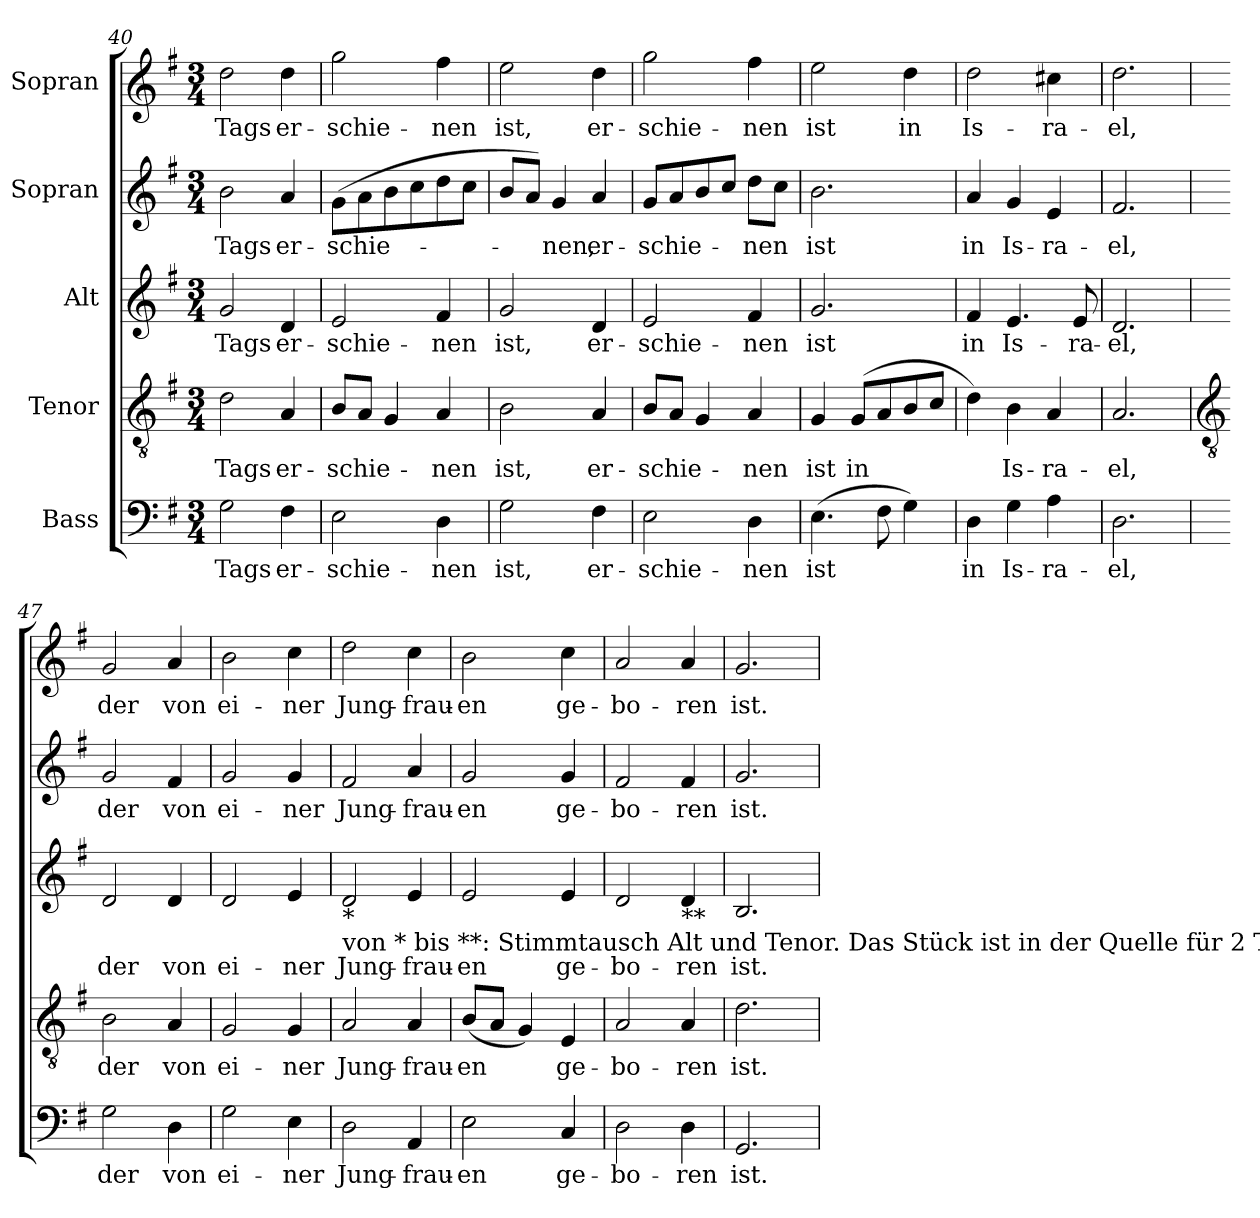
**kern	**text	**kern	**text	**kern	**text	**kern	**text	**kern	**text
*part5	*part5	*part4	*part4	*part3	*part3	*part2	*part2	*part1	*part1
*staff5	*staff5	*staff4	*staff4	*staff3	*staff3	*staff2	*staff2	*staff1	*staff1
*I"Bass	*	*I"Tenor	*	*I"Alt	*	*I"Sopran	*	*I"Sopran	*
!!LO:LB:g=z
*clefF4	*	*clefGv2	*	*clefG2	*	*clefG2	*	*clefG2	*
*k[f#]	*	*k[f#]	*	*k[f#]	*	*k[f#]	*	*k[f#]	*
*G:	*	*G:	*	*G:	*	*G:	*	*G:	*
*M3/4	*	*M3/4	*	*M3/4	*	*M3/4	*	*M3/4	*
=40	=40	=40	=40	=40	=40	=40	=40	=40	=40
!	!LO:LY:b	!	!LO:LY:b	!	!LO:LY:b	!	!LO:LY:b	!	!LO:LY:b
2G	Tags	2d	Tags	2g	Tags	2b	Tags	2dd	Tags
!	!LO:LY:b	!	!LO:LY:b	!	!LO:LY:b	!	!LO:LY:b	!	!LO:LY:b
4F#	er-	4A	er-	4d	er-	4a	er-	4dd	er-
=41	=41	=41	=41	=41	=41	=41	=41	=41	=41
!	!LO:LY:b	!	!LO:LY:b	!	!LO:LY:b	!	!LO:LY:b	!	!LO:LY:b
2E	-schie-	8BL	-schie-	2e	-schie-	(>8gL	-schie-	2gg	-schie-
.	.	8AJ	.	.	.	8a	.	.	.
.	.	4G	.	.	.	8b	.	.	.
.	.	.	.	.	.	8cc	.	.	.
!	!LO:LY:b	!	!LO:LY:b	!	!LO:LY:b	!	!	!	!LO:LY:b
4D	-nen	4A	-nen	4f#	-nen	8dd	.	4ff#	-nen
.	.	.	.	.	.	8ccJ	.	.	.
=42	=42	=42	=42	=42	=42	=42	=42	=42	=42
!	!LO:LY:b	!	!LO:LY:b	!	!LO:LY:b	!	!	!	!LO:LY:b
2G	ist,	2B	ist,	2g	ist,	8bL	.	2ee	ist,
.	.	.	.	.	.	8aJ)	.	.	.
!	!	!	!	!	!	!	!LO:LY:b	!	!
.	.	.	.	.	.	4g	-nen,	.	.
!	!LO:LY:b	!	!LO:LY:b	!	!LO:LY:b	!	!LO:LY:b	!	!LO:LY:b
4F#	er-	4A	er-	4d	er-	4a	er-	4dd	er-
=43	=43	=43	=43	=43	=43	=43	=43	=43	=43
!	!LO:LY:b	!	!LO:LY:b	!	!LO:LY:b	!	!LO:LY:b	!	!LO:LY:b
2E	-schie-	8BL	-schie-	2e	-schie-	8gL	-schie-	2gg	-schie-
.	.	8AJ	.	.	.	8a	.	.	.
.	.	4G	.	.	.	8b	.	.	.
.	.	.	.	.	.	8ccJ	.	.	.
!	!LO:LY:b	!	!LO:LY:b	!	!LO:LY:b	!	!LO:LY:b	!	!LO:LY:b
4D	-nen	4A	-nen	4f#	-nen	8ddL	-nen	4ff#	-nen
.	.	.	.	.	.	8ccJ	.	.	.
=44	=44	=44	=44	=44	=44	=44	=44	=44	=44
!	!LO:LY:b	!	!LO:LY:b	!	!LO:LY:b	!	!LO:LY:b	!	!LO:LY:b
(>4.E	ist	4G	ist	2.g	ist	2.b	ist	2ee	ist
!	!	!	!LO:LY:b	!	!	!	!	!	!
.	.	(<8GL	in	.	.	.	.	.	.
8F#	.	8A	.	.	.	.	.	.	.
!	!	!	!	!	!	!	!	!	!LO:LY:b
4G)	.	8B	.	.	.	.	.	4dd	in
.	.	8cJ	.	.	.	.	.	.	.
=45	=45	=45	=45	=45	=45	=45	=45	=45	=45
!	!LO:LY:b	!	!	!	!LO:LY:b	!	!LO:LY:b	!	!LO:LY:b
4D	in	4d)	.	4f#	in	4a	in	2dd	Is-
!	!LO:LY:b	!	!LO:LY:b	!	!LO:LY:b	!	!LO:LY:b	!	!
4G	Is-	4B	Is-	4.e	Is-	4g	Is-	.	.
!	!LO:LY:b	!	!LO:LY:b	!	!	!	!LO:LY:b	!	!LO:LY:b
4A	-ra-	4A	-ra-	.	.	4e	-ra-	4cc#X	-ra-
!	!	!	!	!	!LO:LY:b	!	!	!	!
.	.	.	.	8e	-ra-	.	.	.	.
=46	=46	=46	=46	=46	=46	=46	=46	=46	=46
!	!LO:LY:b	!	!LO:LY:b	!	!LO:LY:b	!	!LO:LY:b	!	!LO:LY:b
2.D	-el,	2.A	-el,	2.d	-el,	2.f#	-el,	2.dd	-el,
!!LO:LB:g=z
=47	=47	=47	=47	=47	=47	=47	=47	=47	=47
*	*	*clefGv2	*	*	*	*	*	*	*
!	!LO:LY:b	!	!LO:LY:b	!	!LO:LY:b	!	!LO:LY:b	!	!LO:LY:b
2G	der	2B	der	2d	der	2g	der	2g	der
!	!LO:LY:b	!	!LO:LY:b	!	!LO:LY:b	!	!LO:LY:b	!	!LO:LY:b
4D	von	4A	von	4d	von	4f#	von	4a	von
=48	=48	=48	=48	=48	=48	=48	=48	=48	=48
!	!LO:LY:b	!	!LO:LY:b	!	!LO:LY:b	!	!LO:LY:b	!	!LO:LY:b
2G	ei-	2G	ei-	2d	ei-	2g	ei-	2b	ei-
!	!LO:LY:b	!	!LO:LY:b	!	!LO:LY:b	!	!LO:LY:b	!	!LO:LY:b
4E	-ner	4G	-ner	4e	-ner	4g	-ner	4cc	-ner
=49	=49	=49	=49	=49	=49	=49	=49	=49	=49
!	!	!	!	!LO:TX:b:t=*	!	!	!	!	!
!	!	!	!	!LO:TX:b:t=von * bis **&colon; Stimmtausch Alt und Tenor. Das Stück ist in der Quelle für 2 Tenorstimmen notiert.	!	!	!	!	!
!	!LO:LY:b	!	!LO:LY:b	!	!LO:LY:b	!	!LO:LY:b	!	!LO:LY:b
2D	Jung-	2A	Jung-	2d	Jung-	2f#	Jung-	2dd	Jung-
!	!LO:LY:b	!	!LO:LY:b	!	!LO:LY:b	!	!LO:LY:b	!	!LO:LY:b
4AA	-frau-	4A	-frau-	4e	-frau-	4a	-frau-	4cc	-frau-
=50	=50	=50	=50	=50	=50	=50	=50	=50	=50
!	!LO:LY:b	!	!LO:LY:b	!	!LO:LY:b	!	!LO:LY:b	!	!LO:LY:b
2E	-en	(<8BL	-en	2e	-en	2g	-en	2b	-en
.	.	8AJ	.	.	.	.	.	.	.
.	.	4G)	.	.	.	.	.	.	.
!	!LO:LY:b	!	!LO:LY:b	!	!LO:LY:b	!	!LO:LY:b	!	!LO:LY:b
4C	ge-	4E	ge-	4e	ge-	4g	ge-	4cc	ge-
=51	=51	=51	=51	=51	=51	=51	=51	=51	=51
!	!LO:LY:b	!	!LO:LY:b	!	!LO:LY:b	!	!LO:LY:b	!	!LO:LY:b
2D	-bo-	2A	-bo-	2d	-bo-	2f#	-bo-	2a	-bo-
!	!	!	!	!LO:TX:b:t=**	!	!	!	!	!
!	!LO:LY:b	!	!LO:LY:b	!	!LO:LY:b	!	!LO:LY:b	!	!LO:LY:b
4D	-ren	4A	-ren	4d	-ren	4f#	-ren	4a	-ren
=52	=52	=52	=52	=52	=52	=52	=52	=52	=52
!	!LO:LY:b	!	!LO:LY:b	!	!LO:LY:b	!	!LO:LY:b	!	!LO:LY:b
2.GG	ist.	2.d	ist.	2.B	ist.	2.g	ist.	2.g	ist.
=	=	=	=	=	=	=	=	=	=
*-	*-	*-	*-	*-	*-	*-	*-	*-	*-
